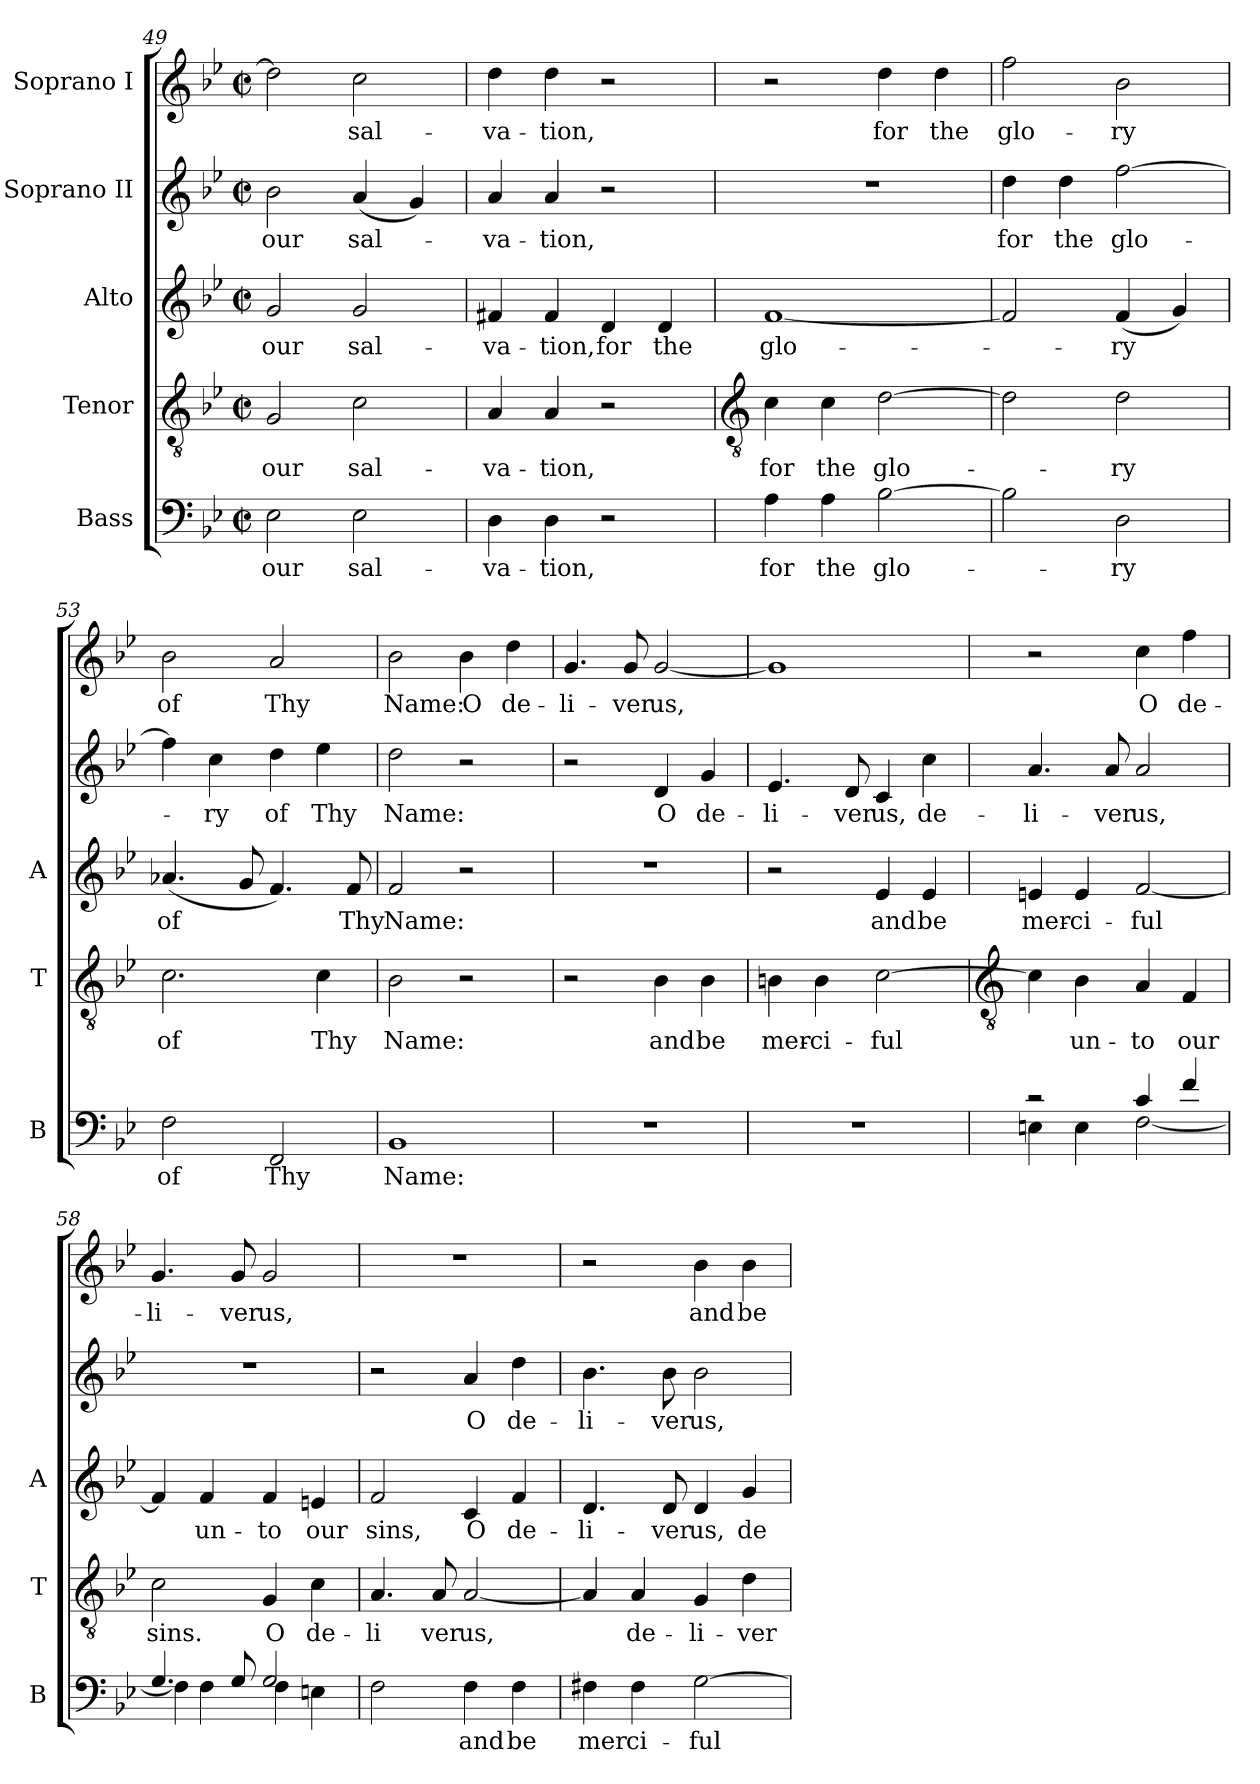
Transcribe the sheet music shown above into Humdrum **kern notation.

**kern	**text	**kern	**text	**kern	**text	**kern	**text	**kern	**text
*part5	*part5	*part4	*part4	*part3	*part3	*part2	*part2	*part1	*part1
*staff5	*staff5	*staff4	*staff4	*staff3	*staff3	*staff2	*staff2	*staff1	*staff1
*I"Bass	*	*I"Tenor	*	*I"Alto	*	*I"Soprano II	*	*I"Soprano I	*
*I'B	*	*I'T	*	*I'A	*	*	*	*	*
*clefF4	*	*clefGv2	*	*clefG2	*	*clefG2	*	*clefG2	*
*k[b-e-]	*	*k[b-e-]	*	*k[b-e-]	*	*k[b-e-]	*	*k[b-e-]	*
*M2/2	*	*M2/2	*	*M2/2	*	*M2/2	*	*M2/2	*
*met(c|)	*	*met(c|)	*	*met(c|)	*	*met(c|)	*	*met(c|)	*
=49	=49	=49	=49	=49	=49	=49	=49	=49	=49
!	!LO:LY:b	!	!LO:LY:b	!	!LO:LY:b	!	!LO:LY:b	!	!
2E-\	our	2G/	our	2g/	our	2b-\	our	2dd\]	.
!	!LO:LY:b	!	!LO:LY:b	!	!LO:LY:b	!	!LO:LY:b	!	!LO:LY:b
2E-\	sal-	2c\	sal-	2g/	sal-	(4a/	sal-	2cc\	sal-
.	.	.	.	.	.	4g/)	.	.	.
=50	=50	=50	=50	=50	=50	=50	=50	=50	=50
!	!LO:LY:b	!	!LO:LY:b	!	!LO:LY:b	!	!LO:LY:b	!	!LO:LY:b
4D\	-va-	4A/	-va-	4f#X/	-va-	4a/	va-	4dd\	-va-
!	!LO:LY:b	!	!LO:LY:b	!	!LO:LY:b	!	!LO:LY:b	!	!LO:LY:b
4D\	-tion,	4A/	-tion,	4f#/	-tion,	4a/	-tion,	4dd\	-tion,
!	!	!	!	!	!LO:LY:b	!	!	!	!
2r	.	2r	.	4d/	for	2r	.	2r	.
!	!	!	!	!	!LO:LY:b	!	!	!	!
.	.	.	.	4d/	the	.	.	.	.
!!LO:LB:g=z
=51	=51	=51	=51	=51	=51	=51	=51	=51	=51
*	*	*clefGv2	*	*	*	*	*	*	*
!	!LO:LY:b	!	!LO:LY:b	!	!LO:LY:b	!	!	!	!
4A\	for	4c\	for	[1f	glo--	1r	.	2r	.
!	!LO:LY:b	!	!LO:LY:b	!	!	!	!	!	!
4A\	the	4c\	the	.	.	.	.	.	.
!	!LO:LY:b	!	!LO:LY:b	!	!	!	!	!	!LO:LY:b
[2B-\	glo-	[2d\	glo--	.	.	.	.	4dd\	for
!	!	!	!	!	!	!	!	!	!LO:LY:b
.	.	.	.	.	.	.	.	4dd\	the
=52	=52	=52	=52	=52	=52	=52	=52	=52	=52
!	!	!	!	!	!	!	!LO:LY:b	!	!LO:LY:b
2B-\]	.	2d\]	.	2f/]	.	4dd\	for	2ff\	glo-
!	!	!	!	!	!	!	!LO:LY:b	!	!
.	.	.	.	.	.	4dd\	the	.	.
!	!LO:LY:b	!	!LO:LY:b	!	!LO:LY:b	!	!LO:LY:b	!	!LO:LY:b
2D\	-ry	2d\	-ry	(4f/	-ry	[2ff\	glo-	2b-\	-ry
.	.	.	.	4g/)	.	.	.	.	.
=53	=53	=53	=53	=53	=53	=53	=53	=53	=53
!	!LO:LY:b	!	!LO:LY:b	!	!LO:LY:b	!	!	!	!LO:LY:b
2F\	of	2.c\	of	(4.a-X/	of	4ff\]	.	2b-\	of
!	!	!	!	!	!	!	!LO:LY:b	!	!
.	.	.	.	.	.	4cc\	ry	.	.
.	.	.	.	8g/	.	.	.	.	.
!	!LO:LY:b	!	!	!	!	!	!LO:LY:b	!	!LO:LY:b
2FF/	Thy	.	.	4.f/)	.	4dd\	of	2a/	Thy
!	!	!	!LO:LY:b	!	!	!	!LO:LY:b	!	!
.	.	4c\	Thy	.	.	4ee-\	Thy	.	.
!	!	!	!	!	!LO:LY:b	!	!	!	!
.	.	.	.	8f/	Thy	.	.	.	.
=54	=54	=54	=54	=54	=54	=54	=54	=54	=54
!	!LO:LY:b	!	!LO:LY:b	!	!LO:LY:b	!	!LO:LY:b	!	!LO:LY:b
1BB-	Name:	2B-\	Name:	2f/	Name:	2dd\	Name:	2b-\	Name:
!	!	!	!	!	!	!	!	!	!LO:LY:b
.	.	2r	.	2r	.	2r	.	4b-\	O
!	!	!	!	!	!	!	!	!	!LO:LY:b
.	.	.	.	.	.	.	.	4dd\	de-
=55	=55	=55	=55	=55	=55	=55	=55	=55	=55
!	!	!	!	!	!	!	!	!	!LO:LY:b
1r	.	2r	.	1r	.	2r	.	4.g/	-li-
!	!	!	!	!	!	!	!	!	!LO:LY:b
.	.	.	.	.	.	.	.	8g/	-ver
!	!	!	!LO:LY:b	!	!	!	!LO:LY:b	!	!LO:LY:b
.	.	4B-\	and	.	.	4d/	O	[2g/	us,
!	!	!	!LO:LY:b	!	!	!	!LO:LY:b	!	!
.	.	4B-\	be	.	.	4g/	de-	.	.
=56	=56	=56	=56	=56	=56	=56	=56	=56	=56
!	!	!	!LO:LY:b	!	!	!	!LO:LY:b	!	!
1r	.	4Bn\	mer-	2r	.	4.e-/	-li-	1g]	.
!	!	!	!LO:LY:b	!	!	!	!	!	!
.	.	4B\	-ci-	.	.	.	.	.	.
!	!	!	!	!	!	!	!LO:LY:b	!	!
.	.	.	.	.	.	8d/	-ver	.	.
!	!	!	!LO:LY:b	!	!LO:LY:b	!	!LO:LY:b	!	!
.	.	[2c\	-ful	4e-/	and	4c/	us,	.	.
!	!	!	!	!	!LO:LY:b	!	!LO:LY:b	!	!
.	.	.	.	4e-/	be	4cc\	de-	.	.
!!LO:LB:g=z
=57	=57	=57	=57	=57	=57	=57	=57	=57	=57
*	*	*clefGv2	*	*	*	*	*	*	*
*^	*	*	*	*	*	*	*	*	*
!	!	!	!	!	!	!LO:LY:b	!	!LO:LY:b	!	!
2r	4En!\	.	4c\]	.	4en/	mer-	4.a/	-li-	2r	.
!	!	!	!	!LO:LY:b	!	!LO:LY:b	!	!	!	!
.	4E!\	.	4B-\	un-	4e/	-ci-	.	.	.	.
!	!	!	!	!	!	!	!	!LO:LY:b	!	!
.	.	.	.	.	.	.	8a/	-ver	.	.
!	!	!	!	!LO:LY:b	!	!LO:LY:b	!	!LO:LY:b	!	!LO:LY:b
4c!/	[2F!\	.	4A/	-to	[2f/	-ful	2a/	us,	4cc\	O
!	!	!	!	!LO:LY:b	!	!	!	!	!	!LO:LY:b
4f!/	.	.	4F/	our	.	.	.	.	4ff\	de-
=58	=58	=58	=58	=58	=58	=58	=58	=58	=58	=58
!	!	!	!	!LO:LY:b	!	!	!	!	!	!LO:LY:b
4.G!/	4F!\]	.	2c\	sins.	4f/]	.	1r	.	4.g/	-li-
!	!	!	!	!	!	!LO:LY:b	!	!	!	!
.	4F!\	.	.	.	4f/	un-	.	.	.	.
!	!	!	!	!	!	!	!	!	!	!LO:LY:b
8G!/	.	.	.	.	.	.	.	.	8g/	-ver
!	!	!	!	!LO:LY:b	!	!LO:LY:b	!	!	!	!LO:LY:b
2G!/	4F!\	.	4G/	O	4f/	-to	.	.	2g/	us,
!	!	!	!	!LO:LY:b	!	!LO:LY:b	!	!	!	!
.	4En!\	.	4c\	de-	4en/	our	.	.	.	.
=59	=59	=59	=59	=59	=59	=59	=59	=59	=59	=59
!	!	!	!	!LO:LY:b	!	!LO:LY:b	!	!	!	!
*v	*v	*	*	*	*	*	*	*	*	*
2F!\	.	4.A/	-li	2f/	sins,	2r	.	1r	.
!	!	!	!LO:LY:b	!	!	!	!	!	!
.	.	8A/	-ver	.	.	.	.	.	.
!	!LO:LY:b	!	!LO:LY:b	!	!LO:LY:b	!	!LO:LY:b	!	!
4F\	and	[2A/	us,	4c/	O	4a/	O	.	.
!	!LO:LY:b	!	!	!	!LO:LY:b	!	!LO:LY:b	!	!
4F\	be	.	.	4f/	de-	4dd\	de-	.	.
=60	=60	=60	=60	=60	=60	=60	=60	=60	=60
!	!LO:LY:b	!	!	!	!LO:LY:b	!	!LO:LY:b	!	!
4F#X\	mer	4A/]	.	4.d/	-li-	4.b-\	-li-	2r	.
!	!LO:LY:b	!	!LO:LY:b	!	!	!	!	!	!
4F#\	-ci-	4A/	de-	.	.	.	.	.	.
!	!	!	!	!	!LO:LY:b	!	!LO:LY:b	!	!
.	.	.	.	8d/	-ver	8b-\	-ver	.	.
!	!LO:LY:b	!	!LO:LY:b	!	!LO:LY:b	!	!LO:LY:b	!	!LO:LY:b
[2G\	-ful	4G/	-li-	4d/	us,	2b-\	us,	4b-\	and
!	!	!	!LO:LY:b	!	!LO:LY:b	!	!	!	!LO:LY:b
.	.	4d\	-ver	4g/	de-	.	.	4b-\	be
=	=	=	=	=	=	=	=	=	=
*-	*-	*-	*-	*-	*-	*-	*-	*-	*-
